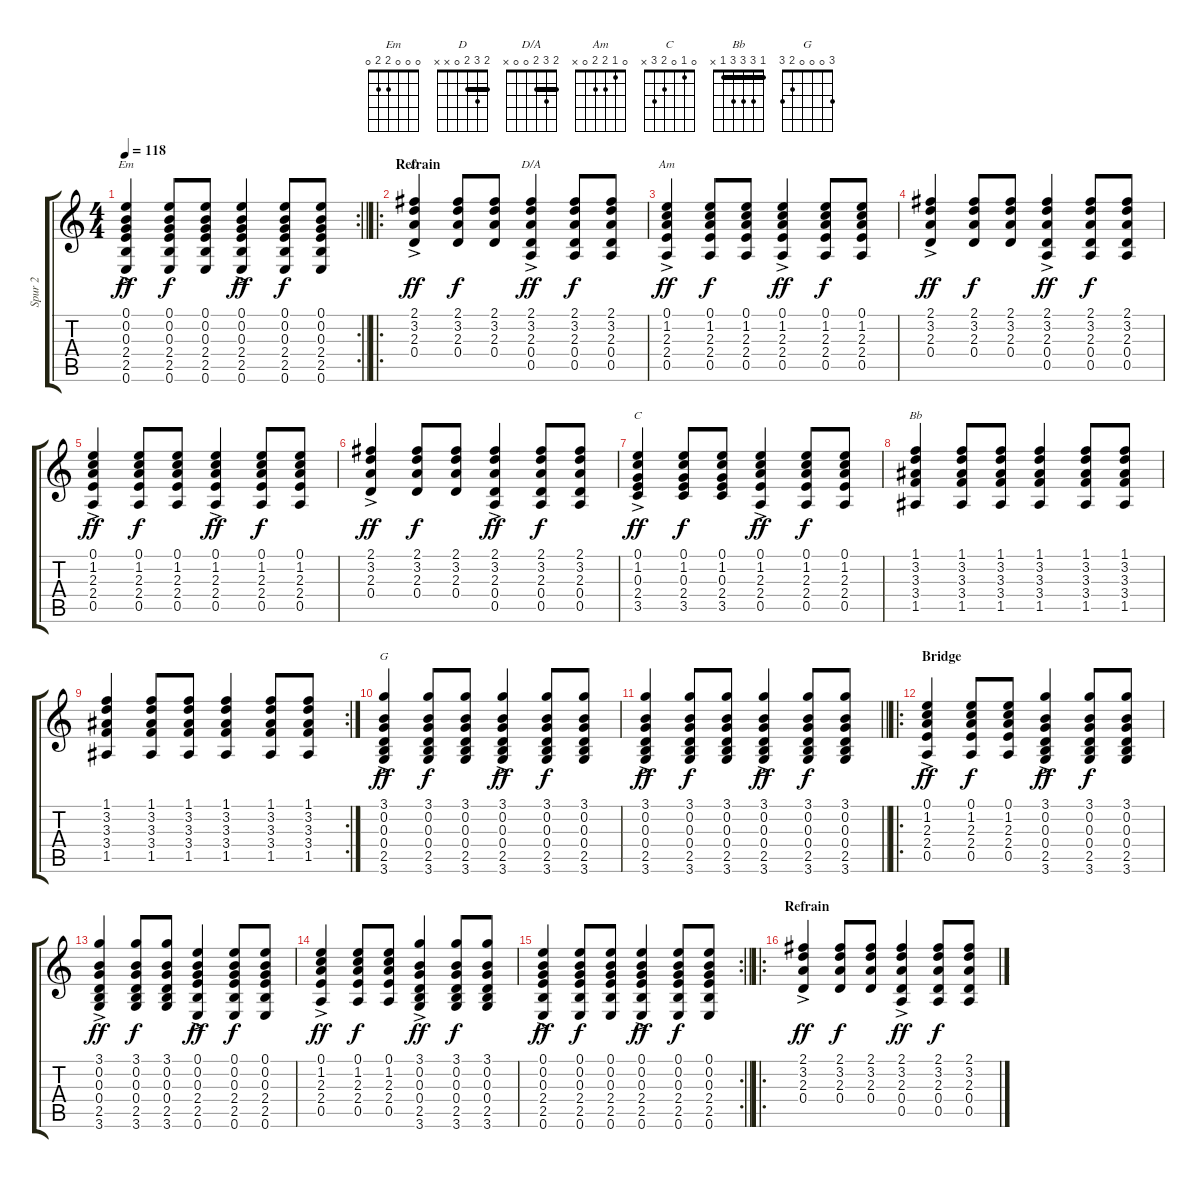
\track ("Spur 2" "Spur 2") {instrument acousticguitarnylon}
\staff {score tabs}
\tuning (E4 B3 G3 D3 A2 E2) {hide}
\chord ("Em" 0 0 0 2 2 0)
\chord ("D" 2 3 2 0 x x) {barre 2}
\chord ("D/A" 2 3 2 0 0 x) {barre 2}
\chord ("Am" 0 1 2 2 0 x)
\chord ("C" 0 1 0 2 3 x)
\chord ("Bb" 1 3 3 3 1 x) {barre 1}
\chord ("G" 3 0 0 0 2 3)
\rc 2
\ts (4 4)
\tempo 118
\clef g2
\barLineRight lightlight
\ks c
(0.1 0.2 0.3{ac} 2.4 2.5 0.6).4{ch "Em" dy ff} (0.1 0.2 0.3 2.4 2.5 0.6).8{dy f} (0.1 0.2 0.3 2.4 2.5 0.6).8 (0.1 0.2 0.3 2.4{ac} 2.5 0.6).4{dy ff} (0.1 0.2 0.3 2.4 2.5 0.6).8{dy f} (0.1 0.2 0.3 2.4 2.5 0.6).8 |
\ro
\section ("" "Refrain")
(2.1 3.2 2.3 0.4{ac}).4{ch "D" dy ff} (2.1 3.2 2.3 0.4).8{dy f} (2.1 3.2 2.3 0.4).8 (2.1 3.2 2.3{ac} 0.4 0.5).4{ch "D/A" dy ff} (2.1 3.2 2.3 0.4 0.5).8{dy f} (2.1 3.2 2.3 0.4 0.5).8 |
(0.1 1.2 2.3 2.4 0.5{ac}).4{ch "Am" dy ff} (0.1 1.2 2.3 2.4 0.5).8{dy f} (0.1 1.2 2.3 2.4 0.5).8 (0.1 1.2{ac} 2.3 2.4 0.5).4{dy ff} (0.1 1.2 2.3 2.4 0.5).8{dy f} (0.1 1.2 2.3 2.4 0.5).8 |
(2.1 3.2 2.3 0.4{ac}).4{dy ff} (2.1 3.2 2.3 0.4).8{dy f} (2.1 3.2 2.3 0.4).8 (2.1 3.2 2.3{ac} 0.4 0.5).4{dy ff} (2.1 3.2 2.3 0.4 0.5).8{dy f} (2.1 3.2 2.3 0.4 0.5).8 |
(0.1 1.2 2.3 2.4 0.5{ac}).4{dy ff} (0.1 1.2 2.3 2.4 0.5).8{dy f} (0.1 1.2 2.3 2.4 0.5).8 (0.1 1.2{ac} 2.3 2.4 0.5).4{dy ff} (0.1 1.2 2.3 2.4 0.5).8{dy f} (0.1 1.2 2.3 2.4 0.5).8 |
(2.1 3.2 2.3 0.4{ac}).4{dy ff} (2.1 3.2 2.3 0.4).8{dy f} (2.1 3.2 2.3 0.4).8 (2.1 3.2 2.3{ac} 0.4 0.5).4{dy ff} (2.1 3.2 2.3 0.4 0.5).8{dy f} (2.1 3.2 2.3 0.4 0.5).8 |
(0.1 1.2 0.3{ac} 2.4 3.5).4{ch "C" dy ff} (0.1 1.2 0.3 2.4 3.5).8{dy f} (0.1 1.2 0.3 2.4 3.5).8 (0.1 1.2 2.3 2.4 0.5{ac}).4{dy ff} (0.1 1.2 2.3 2.4 0.5).8{dy f} (0.1 1.2 2.3 2.4 0.5).8 |
(1.1 3.2 3.3 3.4 1.5).4{ch "Bb"} (1.1 3.2 3.3 3.4 1.5).8 (1.1 3.2 3.3 3.4 1.5).8 (1.1 3.2 3.3 3.4 1.5).4 (1.1 3.2 3.3 3.4 1.5).8 (1.1 3.2 3.3 3.4 1.5).8 |
\rc 2
(1.1 3.2 3.3 3.4 1.5).4 (1.1 3.2 3.3 3.4 1.5).8 (1.1 3.2 3.3 3.4 1.5).8 (1.1 3.2 3.3 3.4 1.5).4 (1.1 3.2 3.3 3.4 1.5).8 (1.1 3.2 3.3 3.4 1.5).8 |
(3.1 0.2{ac} 0.3 0.4 2.5 3.6).4{ch "G" dy ff} (3.1 0.2 0.3 0.4 2.5 3.6).8{dy f} (3.1 0.2 0.3 0.4 2.5 3.6).8 (3.1{ac} 0.2 0.3 0.4 2.5 3.6).4{dy ff} (3.1 0.2 0.3 0.4 2.5 3.6).8{dy f} (3.1 0.2 0.3 0.4 2.5 3.6).8 |
\barLineRight lightlight
(3.1{ac} 0.2 0.3 0.4 2.5 3.6).4{dy ff} (3.1 0.2 0.3 0.4 2.5 3.6).8{dy f} (3.1 0.2 0.3 0.4 2.5 3.6).8 (3.1{ac} 0.2 0.3 0.4 2.5 3.6).4{dy ff} (3.1 0.2 0.3 0.4 2.5 3.6).8{dy f} (3.1 0.2 0.3 0.4 2.5 3.6).8 |
\ro
\section ("" "Bridge")
(0.1 1.2 2.3 2.4 0.5{ac}).4{dy ff} (0.1 1.2 2.3 2.4 0.5).8{dy f} (0.1 1.2 2.3 2.4 0.5).8 (3.1 0.2{ac} 0.3 0.4 2.5 3.6).4{dy ff} (3.1 0.2 0.3 0.4 2.5 3.6).8{dy f} (3.1 0.2 0.3 0.4 2.5 3.6).8 |
(3.1 0.2 0.3{ac} 0.4 2.5 3.6).4{dy ff} (3.1 0.2 0.3 0.4 2.5 3.6).8{dy f} (3.1 0.2 0.3 0.4 2.5 3.6).8 (0.1 0.2 0.3 2.4{ac} 2.5 0.6).4{dy ff} (0.1 0.2 0.3 2.4 2.5 0.6).8{dy f} (0.1 0.2 0.3 2.4 2.5 0.6).8 |
(0.1 1.2 2.3 2.4 0.5{ac}).4{dy ff} (0.1 1.2 2.3 2.4 0.5).8{dy f} (0.1 1.2 2.3 2.4 0.5).8 (3.1 0.2{ac} 0.3 0.4 2.5 3.6).4{dy ff} (3.1 0.2 0.3 0.4 2.5 3.6).8{dy f} (3.1 0.2 0.3 0.4 2.5 3.6).8 |
\rc 2
\barLineRight lightlight
(0.1 0.2 0.3{ac} 2.4 2.5 0.6).4{dy ff} (0.1 0.2 0.3 2.4 2.5 0.6).8{dy f} (0.1 0.2 0.3 2.4 2.5 0.6).8 (0.1 0.2 0.3 2.4{ac} 2.5 0.6).4{dy ff} (0.1 0.2 0.3 2.4 2.5 0.6).8{dy f} (0.1 0.2 0.3 2.4 2.5 0.6).8 |
\ro
\section ("" "Refrain")
(2.1 3.2 2.3 0.4{ac}).4{dy ff} (2.1 3.2 2.3 0.4).8{dy f} (2.1 3.2 2.3 0.4).8 (2.1 3.2 2.3{ac} 0.4 0.5).4{dy ff} (2.1 3.2 2.3 0.4 0.5).8{dy f} (2.1 3.2 2.3 0.4 0.5).8
